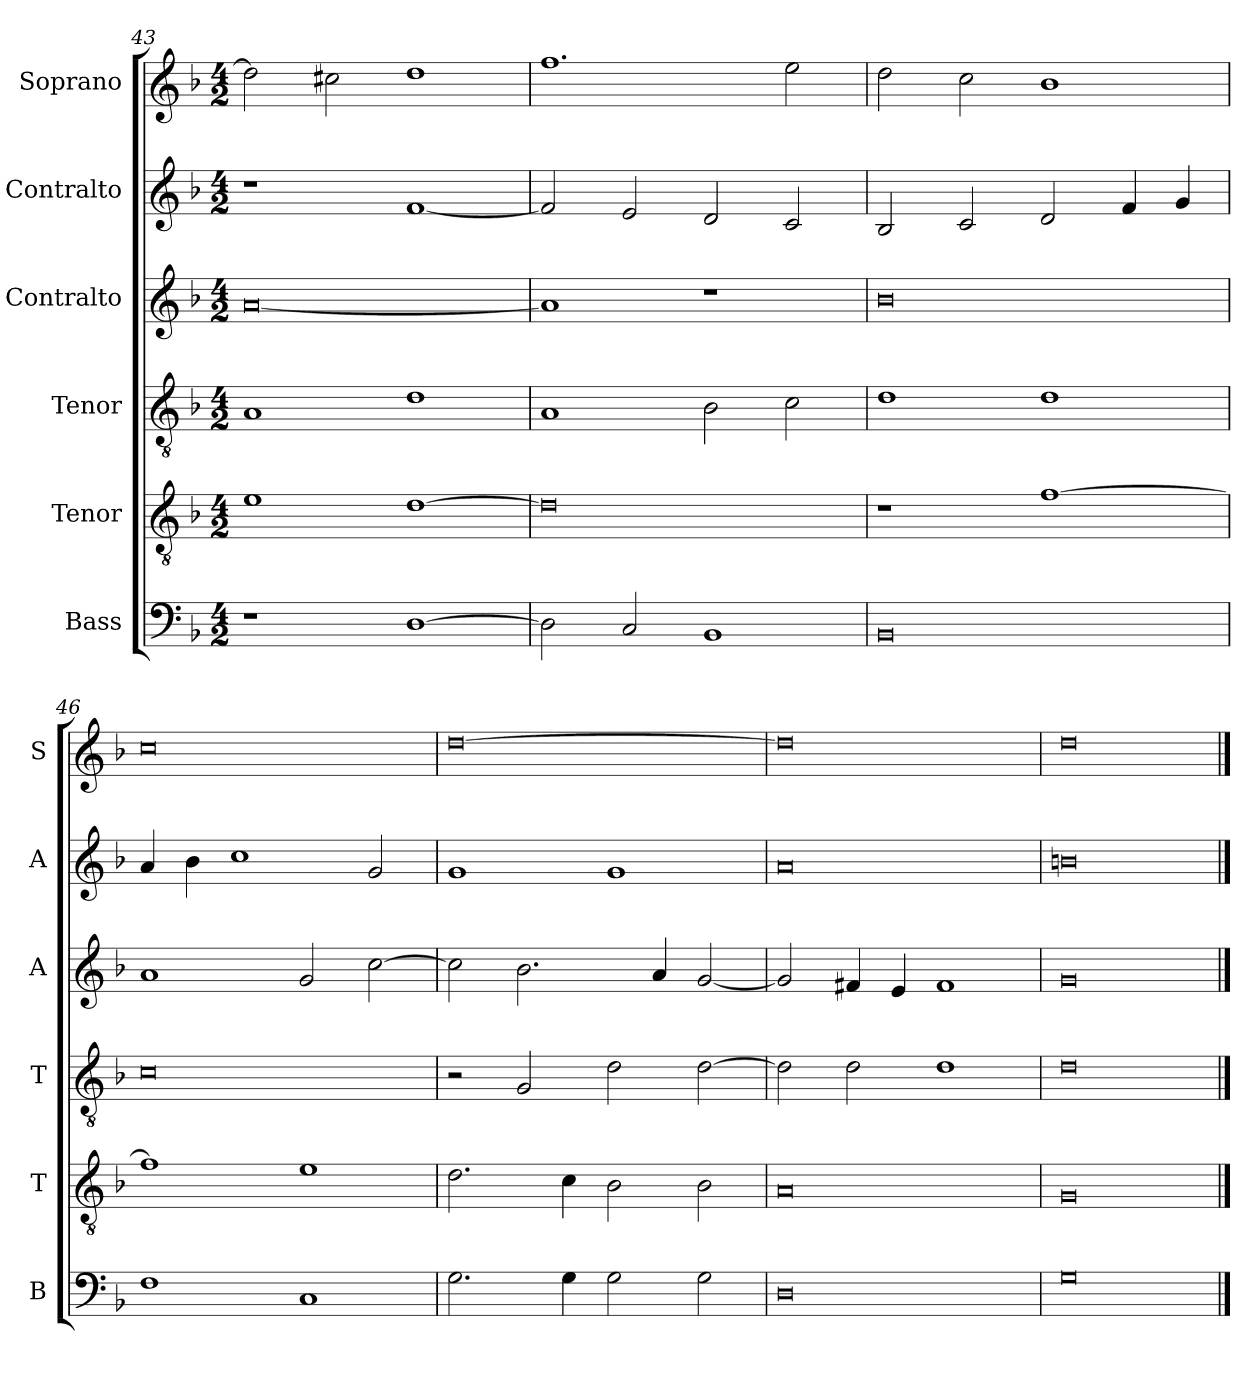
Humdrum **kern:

**kern	**kern	**kern	**kern	**kern	**kern
*part6	*part5	*part4	*part3	*part2	*part1
*staff6	*staff5	*staff4	*staff3	*staff2	*staff1
*I"Bass	*I"Tenor	*I"Tenor	*I"Contralto	*I"Contralto	*I"Soprano
*I'B	*I'T	*I'T	*I'A	*I'A	*I'S
*clefF4	*clefGv2	*clefGv2	*clefG2	*clefG2	*clefG2
*k[b-]	*k[b-]	*k[b-]	*k[b-]	*k[b-]	*k[b-]
*G:dor	*G:dor	*G:dor	*G:dor	*G:dor	*G:dor
*M4/2	*M4/2	*M4/2	*M4/2	*M4/2	*M4/2
=43	=43	=43	=43	=43	=43
1r	1e	1A	[0a	1r	2dd]
.	.	.	.	.	2cc#X
[1D	[1d	1d	.	[1f	1dd
=44	=44	=44	=44	=44	=44
2D]	0d]	1A	1a]	2f]	1.ff
2C	.	.	.	2e	.
1BB-	.	2B-	1r	2d	.
.	.	2c	.	2c	2ee
=45	=45	=45	=45	=45	=45
0BB-	1r	1d	0b-	2B-	2dd
.	.	.	.	2c	2cc
.	[1f	1d	.	2d	1b-
.	.	.	.	4f	.
.	.	.	.	4g	.
=46	=46	=46	=46	=46	=46
1F	1f]	0c	1a	4a	0cc
.	.	.	.	4b-	.
.	.	.	.	1cc	.
1C	1e	.	2g	.	.
.	.	.	[2cc	2g	.
=47	=47	=47	=47	=47	=47
2.G	2.d	2r	2cc]	1g	[0dd
.	.	2G	2.b-	.	.
4G	4c	.	.	.	.
2G	2B-	2d	.	1g	.
.	.	.	4a	.	.
2G	2B-	[2d	[2g	.	.
=48	=48	=48	=48	=48	=48
0D	0A	2d]	2g]	0a	0dd]
.	.	2d	4f#X	.	.
.	.	.	4e	.	.
.	.	1d	1f#	.	.
=49	=49	=49	=49	=49	=49
0G	0G	0d	0g	0bn	0dd
==	==	==	==	==	==
*-	*-	*-	*-	*-	*-
